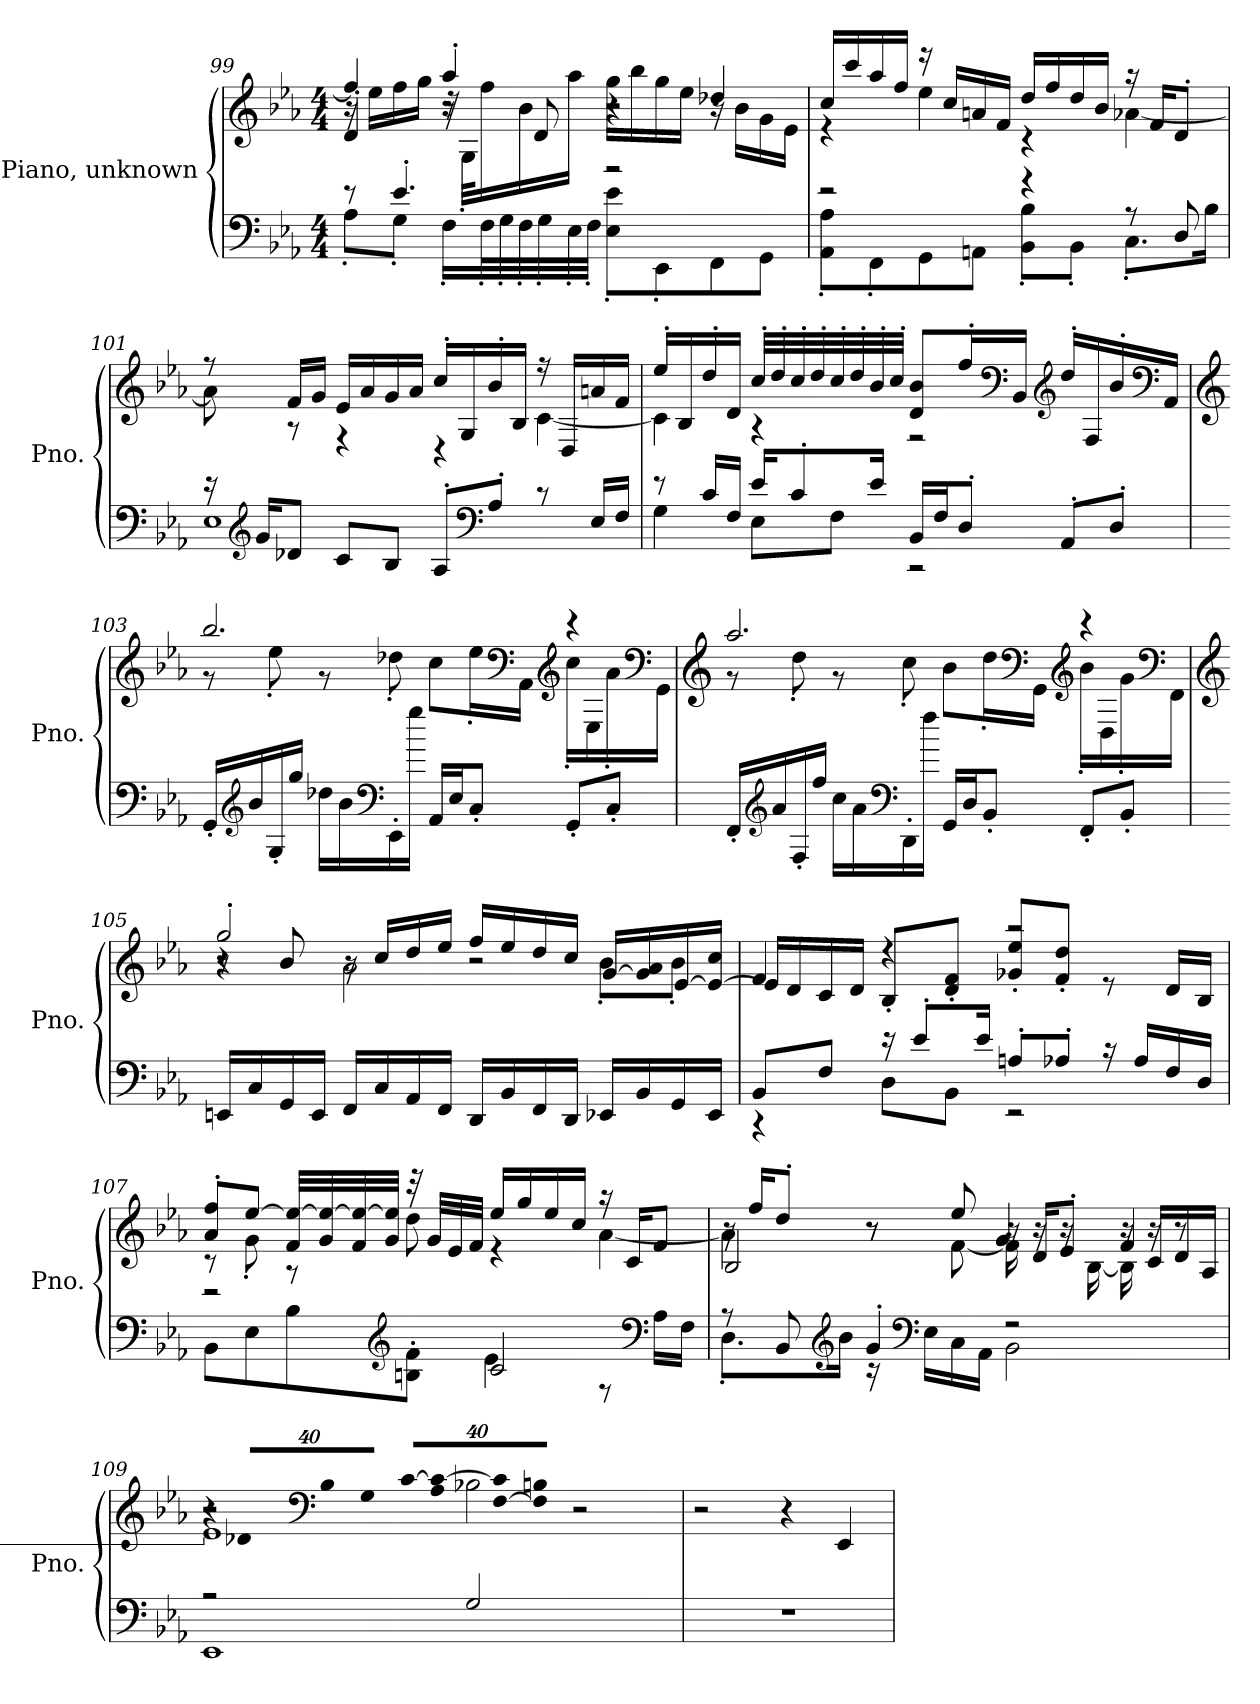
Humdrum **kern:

**kern	**kern
*part1	*part1
*staff2	*staff1
*I"Piano, unknown	*
*I'Pno.	*
*clefF4	*clefG2
*k[b-e-a-]	*k[b-e-a-]
*M4/4	*M4/4
=99	=99
*^	*^
*	*	*	*^
8r	8A-'\L	4ff/]	16r	4d'/
.	.	.	16ee-\LL	.
4.e-'/	8G'\J	.	16ff\	.
.	.	.	16gg\JJ	.
.	16F'\LL	4aa-'/	32r	8r
.	.	.	32G'\KLL	.
.	32F'\L	.	16ff\	.
.	32G'\	.	.	.
.	32F'\	.	16b-\	8d/
.	32G'\	.	.	.
.	32E-'\	.	16aa-\JJ	.
.	32F'\JJJ	.	.	.
2r	8E-\' 8e-\'L	4r	16gg\LL	2r
.	.	.	16bb-\	.
.	8EE-'\	.	16gg\	.
.	.	.	16ee-\JJ	.
.	8FF\	4dd-X/	16r	.
.	.	.	16b-\LL	.
.	8GG\J	.	16g\	.
.	.	.	16e-\JJ	.
*	*	*	*v	*v
!!LO:LB:g=z
=100	=100	=100	=100
2r	8AA-\' 8A-\'L	16cc/LL	4r
.	.	16ccc/	.
.	8FF'\	16aa-/	.
.	.	16ff/JJ	.
.	8GG\	16r	4ee-\
.	.	16cc/LL	.
.	8AAn\J	16an/	.
.	.	16f/JJ	.
4r	8BB-\' 8B-\'L	16dd/LL	4r
.	.	16ff/	.
.	8BB-'\J	16dd/	.
.	.	16b-/JJ	.
8r	8.C'\L	16r	[4a-X\
.	.	16f/KL	.
8D/	.	8d'/J	.
.	16B-\Jk	.	.
=101	=101	=101	=101
16r	1E-	8r	8a-\]
*clefG2	*	*	*
16g/KL	.	.	.
8d-X/J	.	16f/LL	8r
.	.	16g/JJ	.
8c/L	.	16e-/LL	4r
.	.	16a-/	.
8B-/J	.	16g/	.
.	.	16a-/JJ	.
8A-'/L	.	16cc'/LL	4r
.	.	16G/	.
*clefF4	*	*	*
8A-'/J	.	16b-'/	.
.	.	16B-/JJ	.
8r	.	16r	[4c\
.	.	16D/LL	.
16E-/LL	.	16an/	.
16F/JJ	.	16f/JJ	.
!!LO:LB:g=z	!!
=102	=102	=102	=102
8r	4G\	16ee-'/LL	4c\]
.	.	16B-/	.
16c/LL	.	16dd'/	.
16F/JJ	.	16d/JJ	.
16e-/KL	8E-\L	32cc'/LLL	4r
.	.	32dd'/	.
8c'/	.	32cc'/	.
.	.	32dd'/	.
.	8F\J	32cc'/	.
.	.	32dd'/	.
16e-/Jk	.	32b-'/	.
.	.	32cc'/JJJ	.
16BB-/LL	2r	8d/ 8b-/L	2r
16F/J	.	.	.
8D'/J	.	16ff'/L	.
*	*	*clefF4	*
.	.	16BB-/JJ	.
*	*	*clefG2	*
8AA-'/L	.	16dd'/LL	.
.	.	16F/	.
8D'/J	.	16b-'/	.
*	*	*clefF4	*
.	.	16AA-/JJ	.
*v	*v	*	*
!!LO:PB:g=z	!!
=103	=103	=103
*	*clefG2	*
16GG'/LL	2.bb-/	8r
*clefG2	*	*
16b-/	.	.
16G'/	.	8ee-'\
16gg/JJ	.	.
16dd-X\LL	.	8r
16b-\	.	.
*clefF4	*	*
16EE-'\	.	8dd-X'\
16gg\JJ	.	.
16AA-/LL	.	8cc\L
16E-/J	.	.
8C'/J	.	16ee-'\L
*	*clefF4	*
.	.	16AA-\JJ
*	*clefG2	*
8GG'/L	4r	16cc'\LL
.	.	16E-\
8C'/J	.	16a-'\
*	*clefF4	*
.	.	16GG\JJ
!!LO:LB:g=z	!!
=104	=104	=104
*	*clefG2	*
16FF'/LL	2.aa-/	8r
*clefG2	*	*
16a-/	.	.
16F'/	.	8dd'\
16ff/JJ	.	.
16cc\LL	.	8r
16a-\	.	.
*clefF4	*	*
16DD'\	.	8cc'\
16ff\JJ	.	.
16GG/LL	.	8b-\L
16D/J	.	.
8BB-'/J	.	16dd'\L
*	*clefF4	*
.	.	16GG\JJ
*	*clefG2	*
8FF'/L	4r	16b-'\LL
.	.	16D\
8BB-'/J	.	16g'\
*	*clefF4	*
.	.	16FF\JJ
*	*v	*v
=105	=105
*	*clefG2
*	*^
*	*	*^
16EEn/LL	2gg'/	4r	8r
16C/	.	.	.
16GG/	.	.	8b-/
16EE/JJ	.	.	.
16FF/LL	.	2a-\	16r
16C/	.	.	16cc/LL
16AA-/	.	.	16dd/
16FF/JJ	.	.	16ee-/JJ
16DD/LL	2r	.	16ff/LL
16BB-/	.	.	16ee-/
16FF/	.	.	16dd/
16DD/JJ	.	.	16cc/JJ
16EE-X/LL	.	8b-'\L	[16g/LL
16BB-/	.	.	16g/] 16a-/
16GG/	.	8b-'\J	[16e-/
16EE-/JJ	.	.	16e-/_ 16cc/JJ
*	*	*v	*v
!!LO:LB:g=z
=106	=106	=106
*^	*	*
8BB-/L	4r	4f/	16e-/LL]
.	.	.	16d/
8F/J	.	.	16c/
.	.	.	16d/JJ
16r	8D\L	4r	8B-'/L
8e-'/L	.	.	.
.	8BB-\J	.	8d/' 8f/'J
16e-/Jk	.	.	.
8An'/L	2r	2r	8g-X/' 8ee-/'L
8A-X'/J	.	.	8f/' 8dd/'J
16r	.	.	8r
16A-/LL	.	.	.
16F/	.	.	16d/LL
16D/JJ	.	.	16B-/JJ
=107	=107	=107	=107
2r	8BB-\L	8a-/' 8ff/'L	8r
.	8E-\	[8ee-/J	8g'\
.	8B-\	32f/ 32ee-/_LLL	8r
.	.	32g/ 32ee-/_	.
.	.	32f/ 32ee-/_	.
.	.	32g/ 32ee-/]JJJ	.
*clefG2	*	*	*
.	8Bn\' 8f\'J	32r	8dd\
.	.	32g/LLL	.
.	.	32e-/	.
.	.	32f/JJJ	.
2c/	4e-\	16ee-/LL	4r
.	.	16gg/	.
.	.	16ee-/	.
.	.	16cc/JJ	.
.	8r	16r	[4a-\
.	.	16c/KL	.
*clefF4	*	*	*
.	16A-\LL	8f/J	.
.	16F\JJ	.	.
!!LO:LB:g=z
=108	=108	=108	=108
*	*	*	*^
8r	8.D'\L	16r	4a-\]	2B-/
.	.	16ff/KL	.	.
8BB-/	.	8dd'/J	.	.
*clefG2	*	*	*	*
.	16b-\Jk	.	.	.
4g'/	16r	8r	8r	.
*clefF4	*	*	*	*
.	16E-\LL	.	.	.
.	16C\	8ee-/	[8f\	.
.	16AA-\JJ	.	.	.
2r	2BB-\	16r	16f\]	4g/
.	.	16d/KL	16r	.
.	.	8e-'/J	16r	.
.	.	.	[16B-\	.
.	.	16r	16B-\]	4f/
.	.	16c/LL	16r	.
.	.	16d/	8r	.
.	.	16A-/JJ	.	.
=109	=109	=109	=109	=109
!	!	!	!	!LO:N:vis=16
2r	1EE-	1e-	2r	1920%137r
!	!	!	!	!LO:N:vis=32
.	.	.	.	640%23d-X/KLL
*	*	*clefF4	*	*
!	!	!	!	!LO:N:vis=16
.	.	.	.	1920%137B-/
!	!	!	!	!LO:N:vis=16
.	.	.	.	1920%137G/JJ
!	!	!	!	!LO:N:vis=32
.	.	.	.	[640%23c/KLL
!	!	!	!	!LO:N:vis=16
.	.	.	.	1920%137A-/ 1920%137c/_
!	!	!	!	!LO:N:vis=16
.	.	.	.	[1920%137F/ 1920%137c/]
!	!	!	!	!LO:N:vis=16
.	.	.	.	1920%137F/] 1920%137Bn/JJ
2G/	.	.	2B-X\	2r
*v	*v	*	*	*
*	*v	*v	*v
=110	=110
1r	2r
.	4r
.	4EE-/
=	=
*-	*-
